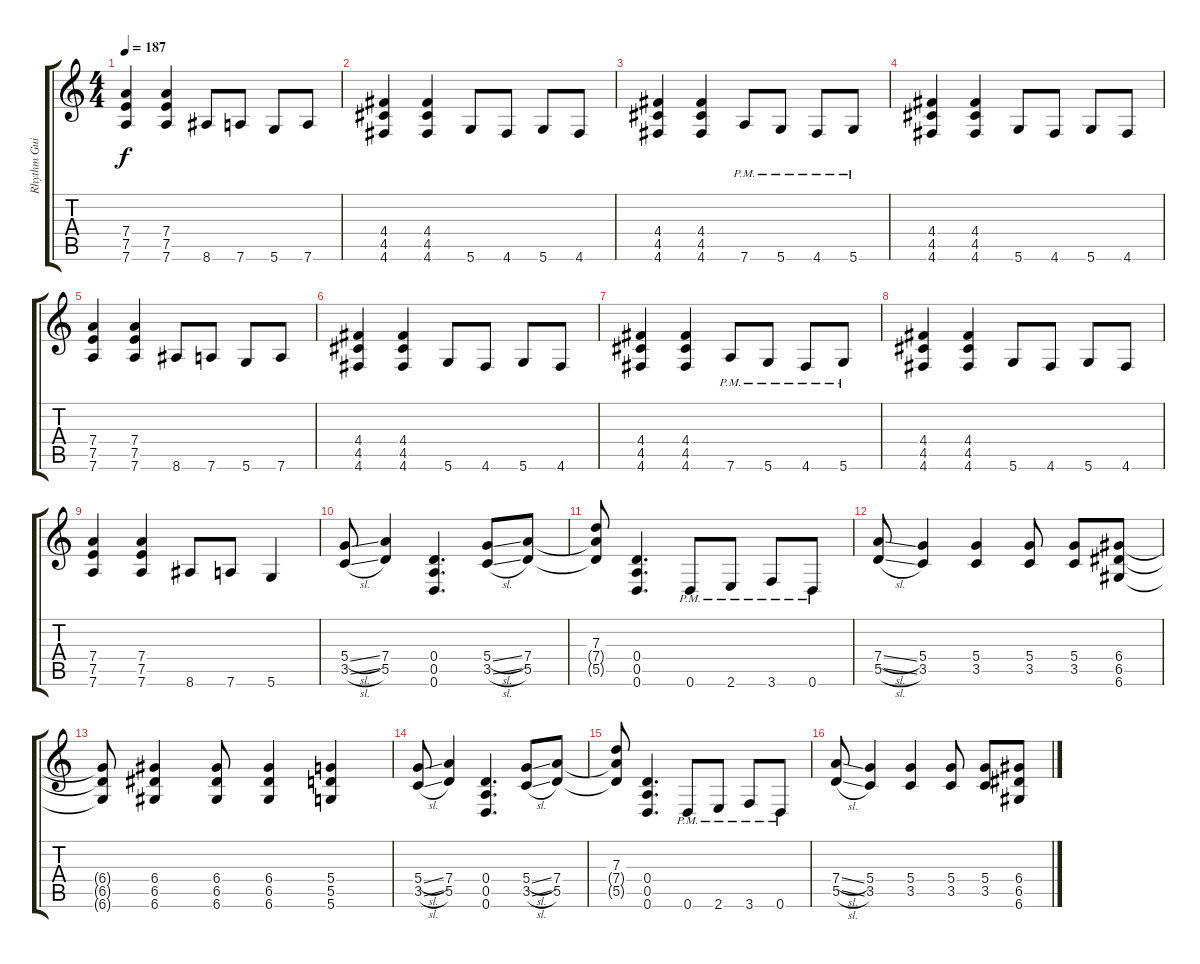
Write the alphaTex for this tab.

\track ("Rhythm Guitar" "Rhythm Gui") {instrument acousticguitarsteel}
\staff {score tabs}
\tuning (E4 B3 G3 D3 A2 D2) {hide}
\ts (4 4)
\tempo 187
\clef g2
\ks c
(7.4 7.5 7.6).4{dy f} (7.4 7.5 7.6).4 8.6.8 7.6.8 5.6.8 7.6.8 |
(4.4 4.5 4.6).4 (4.4 4.5 4.6).4 5.6.8 4.6.8 5.6.8 4.6.8 |
(4.4 4.5 4.6).4 (4.4 4.5 4.6).4 7.6{pm}.8 5.6{pm}.8 4.6{pm}.8 5.6{pm}.8 |
(4.4 4.5 4.6).4 (4.4 4.5 4.6).4 5.6.8 4.6.8 5.6.8 4.6.8 |
(7.4 7.5 7.6).4 (7.4 7.5 7.6).4 8.6.8 7.6.8 5.6.8 7.6.8 |
(4.4 4.5 4.6).4 (4.4 4.5 4.6).4 5.6.8 4.6.8 5.6.8 4.6.8 |
(4.4 4.5 4.6).4 (4.4 4.5 4.6).4 7.6{pm}.8 5.6{pm}.8 4.6{pm}.8 5.6{pm}.8 |
(4.4 4.5 4.6).4 (4.4 4.5 4.6).4 5.6.8 4.6.8 5.6.8 4.6.8 |
(7.4 7.5 7.6).4 (7.4 7.5 7.6).4 8.6.8 7.6.8 5.6.4 |
(5.4{sl} 3.5{sl}).8 (7.4 5.5).4 (0.4 0.5 0.6).4{d} (5.4{sl} 3.5{sl}).8 (7.4 5.5).8 |
(7.3 7.4{t} 5.5{t}).8 (0.4 0.5 0.6).4{d} 0.6{pm}.8 2.6{pm}.8 3.6{pm}.8 0.6{pm}.8 |
(7.4{sl} 5.5{sl}).8 (5.4 3.5).4 (5.4 3.5).4 (5.4 3.5).8 (5.4 3.5).8 (6.4 6.5 6.6).8 |
(6.4{t} 6.5{t} 6.6{t}).8 (6.4 6.5 6.6).4 (6.4 6.5 6.6).8 (6.4 6.5 6.6).4 (5.4 5.5 5.6).4 |
(5.4{sl} 3.5{sl}).8 (7.4 5.5).4 (0.4 0.5 0.6).4{d} (5.4{sl} 3.5{sl}).8 (7.4 5.5).8 |
(7.3 7.4{t} 5.5{t}).8 (0.4 0.5 0.6).4{d} 0.6{pm}.8 2.6{pm}.8 3.6{pm}.8 0.6{pm}.8 |
(7.4{sl} 5.5{sl}).8 (5.4 3.5).4 (5.4 3.5).4 (5.4 3.5).8 (5.4 3.5).8 (6.4 6.5 6.6).8
